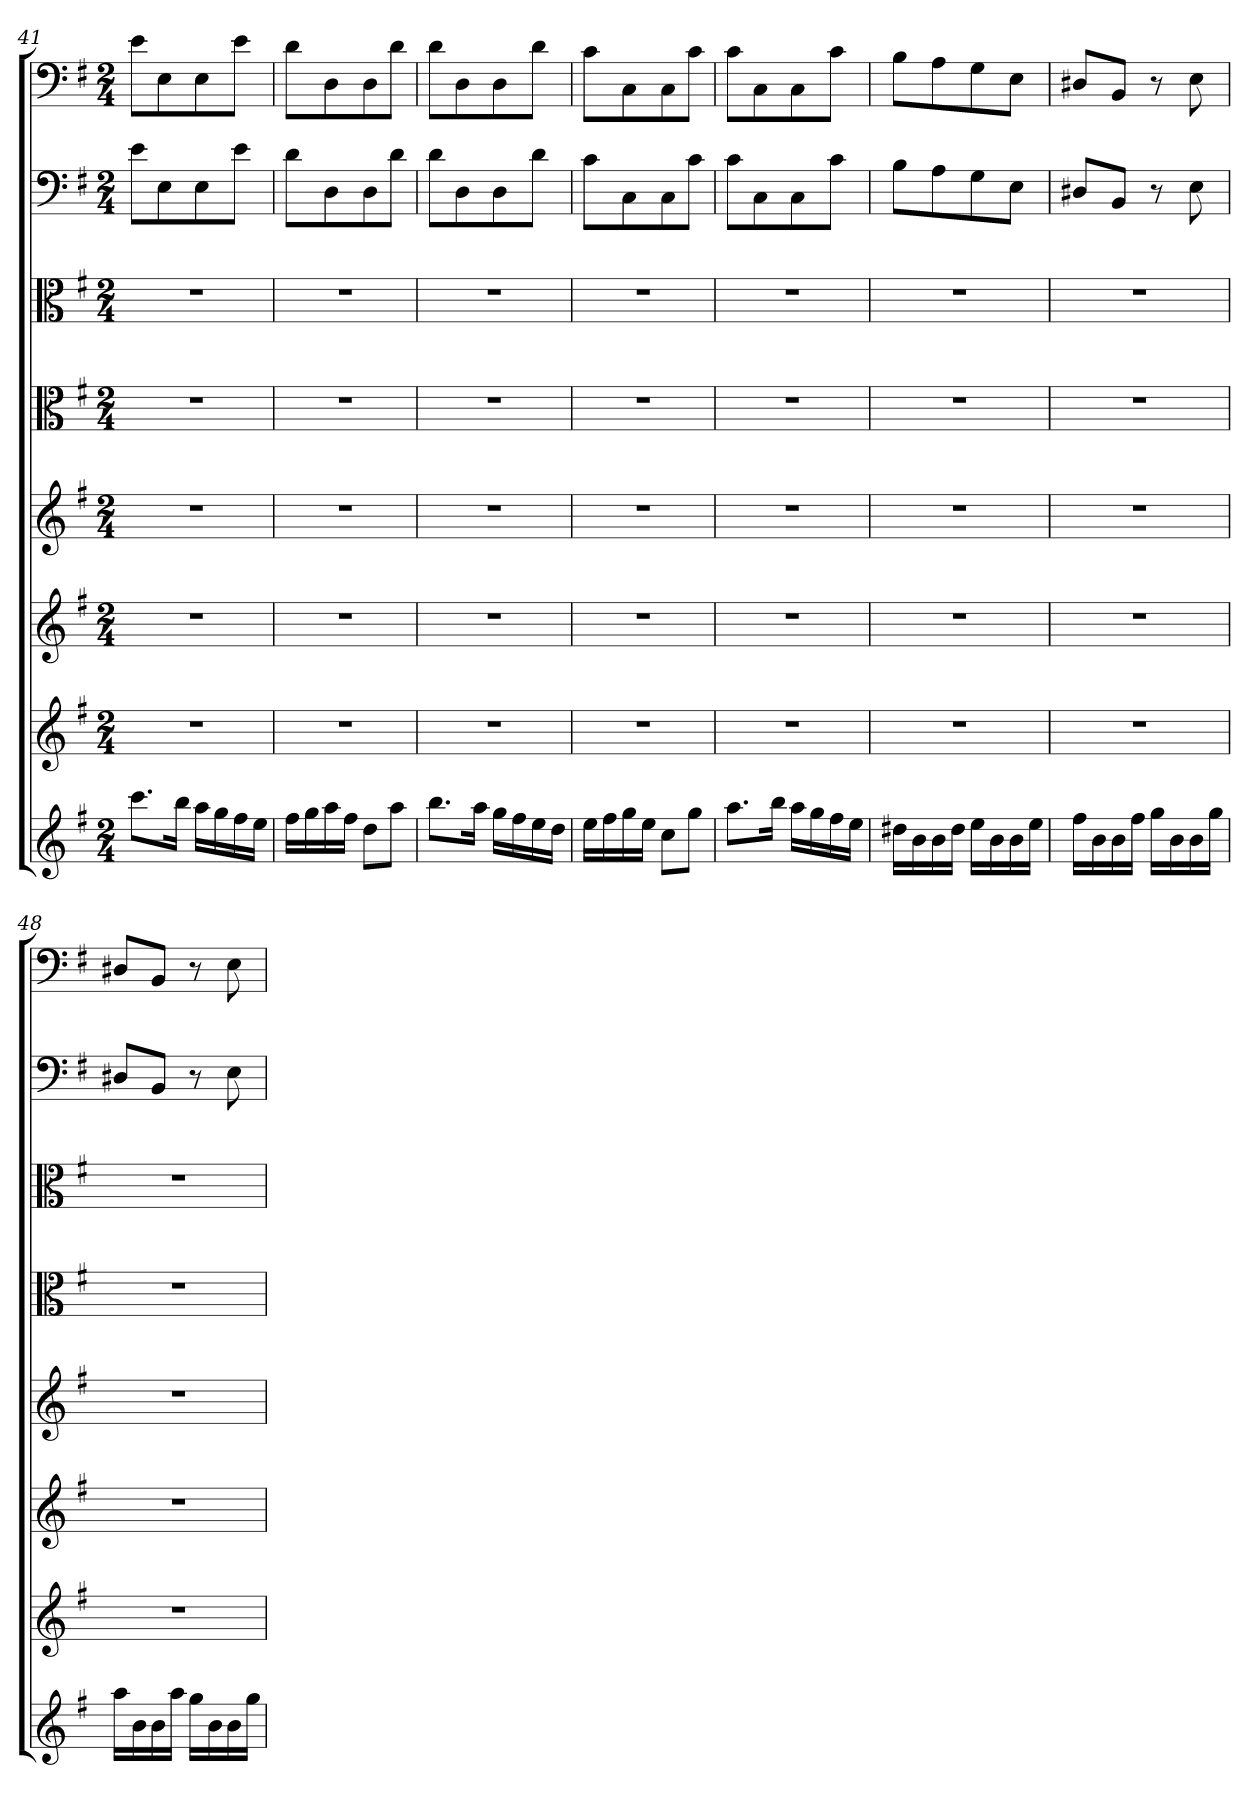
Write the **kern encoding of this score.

**kern	**kern	**kern	**kern	**kern	**kern	**kern	**kern
*part8	*part7	*part6	*part5	*part4	*part3	*part2	*part1
*staff8	*staff7	*staff6	*staff5	*staff4	*staff3	*staff2	*staff1
*clefG2	*clefG2	*clefG2	*clefG2	*clefC3	*clefC3	*clefF4	*clefF4
*k[f#]	*k[f#]	*k[f#]	*k[f#]	*k[f#]	*k[f#]	*k[f#]	*k[f#]
*e:	*e:	*e:	*e:	*e:	*e:	*e:	*e:
*M2/4	*M2/4	*M2/4	*M2/4	*M2/4	*M2/4	*M2/4	*M2/4
=41	=41	=41	=41	=41	=41	=41	=41
8.ccc\L	2r	2r	2r	2r	2r	8e\L	8e\L
.	.	.	.	.	.	8E\	8E\
16bb\Jk	.	.	.	.	.	.	.
16aa\LL	.	.	.	.	.	8E\	8E\
16gg\	.	.	.	.	.	.	.
16ff#\	.	.	.	.	.	8e\J	8e\J
16ee\JJ	.	.	.	.	.	.	.
=42	=42	=42	=42	=42	=42	=42	=42
16ff#\LL	2r	2r	2r	2r	2r	8d\L	8d\L
16gg\	.	.	.	.	.	.	.
16aa\	.	.	.	.	.	8D\	8D\
16ff#\JJ	.	.	.	.	.	.	.
8dd\L	.	.	.	.	.	8D\	8D\
8aa\J	.	.	.	.	.	8d\J	8d\J
=43	=43	=43	=43	=43	=43	=43	=43
8.bb\L	2r	2r	2r	2r	2r	8d\L	8d\L
.	.	.	.	.	.	8D\	8D\
16aa\Jk	.	.	.	.	.	.	.
16gg\LL	.	.	.	.	.	8D\	8D\
16ff#\	.	.	.	.	.	.	.
16ee\	.	.	.	.	.	8d\J	8d\J
16dd\JJ	.	.	.	.	.	.	.
=44	=44	=44	=44	=44	=44	=44	=44
16ee\LL	2r	2r	2r	2r	2r	8c\L	8c\L
16ff#\	.	.	.	.	.	.	.
16gg\	.	.	.	.	.	8C\	8C\
16ee\JJ	.	.	.	.	.	.	.
8cc\L	.	.	.	.	.	8C\	8C\
8gg\J	.	.	.	.	.	8c\J	8c\J
=45	=45	=45	=45	=45	=45	=45	=45
8.aa\L	2r	2r	2r	2r	2r	8c\L	8c\L
.	.	.	.	.	.	8C\	8C\
16bb\Jk	.	.	.	.	.	.	.
16aa\LL	.	.	.	.	.	8C\	8C\
16gg\	.	.	.	.	.	.	.
16ff#\	.	.	.	.	.	8c\J	8c\J
16ee\JJ	.	.	.	.	.	.	.
=46	=46	=46	=46	=46	=46	=46	=46
16dd#X\LL	2r	2r	2r	2r	2r	8B\L	8B\L
16b\	.	.	.	.	.	.	.
16b\	.	.	.	.	.	8A\	8A\
16dd#\JJ	.	.	.	.	.	.	.
16ee\LL	.	.	.	.	.	8G\	8G\
16b\	.	.	.	.	.	.	.
16b\	.	.	.	.	.	8E\J	8E\J
16ee\JJ	.	.	.	.	.	.	.
=47	=47	=47	=47	=47	=47	=47	=47
16ff#\LL	2r	2r	2r	2r	2r	8D#X/L	8D#X/L
16b\	.	.	.	.	.	.	.
16b\	.	.	.	.	.	8BB/J	8BB/J
16ff#\JJ	.	.	.	.	.	.	.
16gg\LL	.	.	.	.	.	8r	8r
16b\	.	.	.	.	.	.	.
16b\	.	.	.	.	.	8E\	8E\
16gg\JJ	.	.	.	.	.	.	.
=48	=48	=48	=48	=48	=48	=48	=48
16aa\LL	2r	2r	2r	2r	2r	8D#X/L	8D#X/L
16b\	.	.	.	.	.	.	.
16b\	.	.	.	.	.	8BB/J	8BB/J
16aa\JJ	.	.	.	.	.	.	.
16gg\LL	.	.	.	.	.	8r	8r
16b\	.	.	.	.	.	.	.
16b\	.	.	.	.	.	8E\	8E\
16gg\JJ	.	.	.	.	.	.	.
=	=	=	=	=	=	=	=
*-	*-	*-	*-	*-	*-	*-	*-
